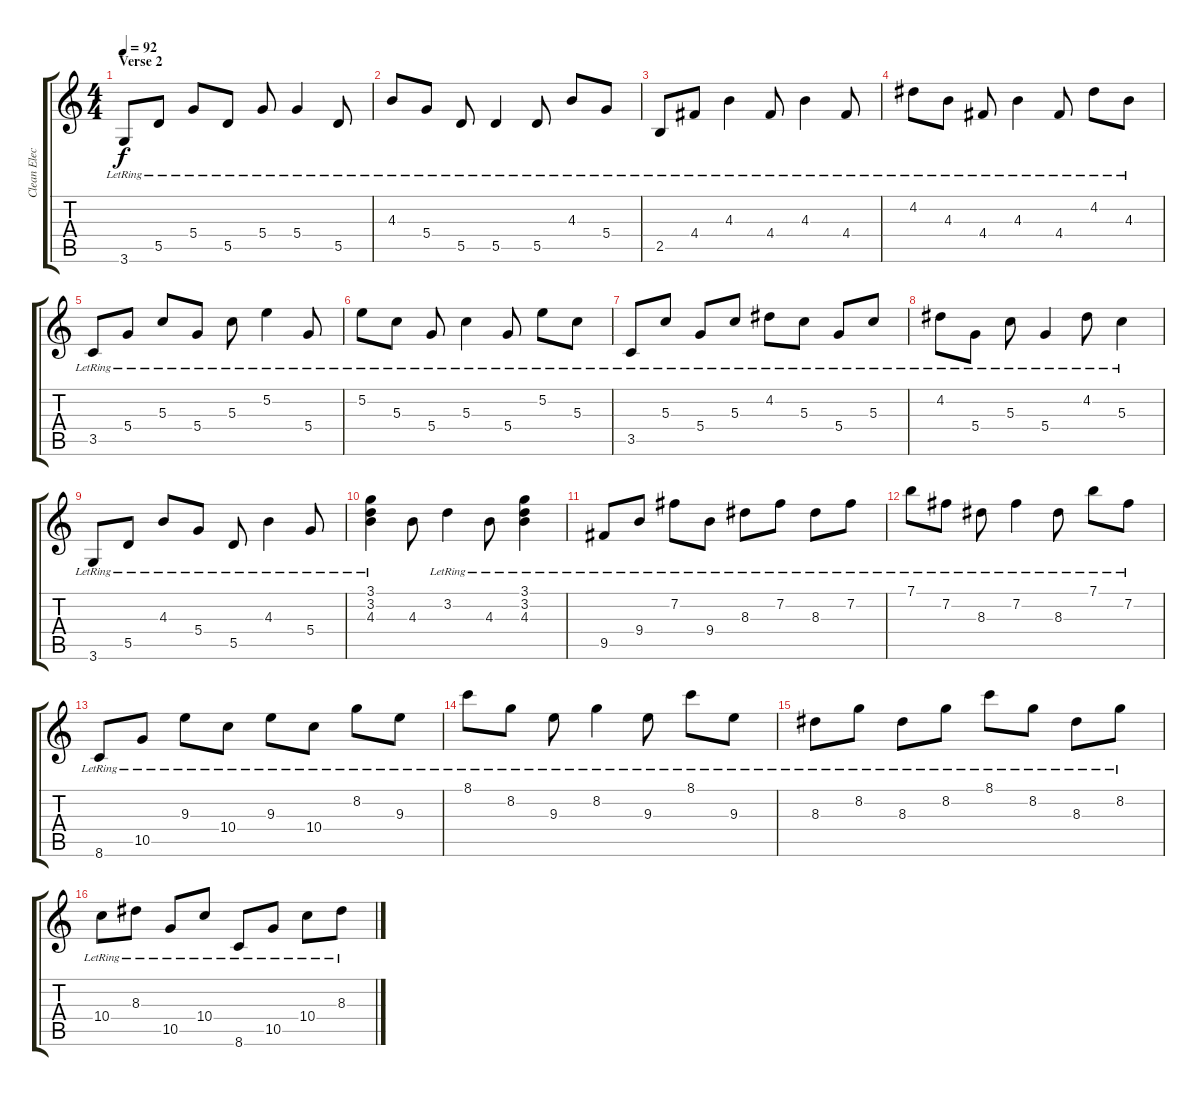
\track ("Clean Electric" "Clean Elec") {instrument electricguitarclean}
\staff {score tabs}
\tuning (E4 B3 G3 D3 A2 E2) {hide}
\ts (4 4)
\section ("" "Verse 2")
\tempo 92
\clef g2
\ks c
3.6{lr}.8{dy f} 5.5{lr}.8 5.4{lr}.8 5.5{lr}.8 5.4{lr}.8 5.4{lr}.4 5.5{lr}.8 |
4.3{lr}.8 5.4{lr}.8 5.5{lr}.8 5.5{lr}.4 5.5{lr}.8 4.3{lr}.8 5.4{lr}.8 |
2.5{lr}.8 4.4{lr}.8 4.3{lr}.4 4.4{lr}.8 4.3{lr}.4 4.4{lr}.8 |
4.2{lr}.8 4.3{lr}.8 4.4{lr}.8 4.3{lr}.4 4.4{lr}.8 4.2{lr}.8 4.3{lr}.8 |
3.5{lr}.8 5.4{lr}.8 5.3{lr}.8 5.4{lr}.8 5.3{lr}.8 5.2{lr}.4 5.4{lr}.8 |
5.2{lr}.8 5.3{lr}.8 5.4{lr}.8 5.3{lr}.4 5.4{lr}.8 5.2{lr}.8 5.3{lr}.8 |
3.5{lr}.8 5.3{lr}.8 5.4{lr}.8 5.3{lr}.8 4.2{lr}.8 5.3{lr}.8 5.4{lr}.8 5.3{lr}.8 |
4.2{lr}.8 5.4{lr}.8 5.3{lr}.8 5.4{lr}.4 4.2{lr}.8 5.3{lr}.4 |
3.6{lr}.8 5.5{lr}.8 4.3{lr}.8 5.4{lr}.8 5.5{lr}.8 4.3{lr}.4 5.4{lr}.8 |
(3.1{lr} 3.2{lr} 4.3{lr}).4 4.3.8 3.2{lr}.4 4.3{lr}.8 (3.1{lr} 3.2{lr} 4.3{lr}).4 |
9.5{lr}.8 9.4{lr}.8 7.2{lr}.8 9.4{lr}.8 8.3{lr}.8 7.2{lr}.8 8.3{lr}.8 7.2{lr}.8 |
7.1{lr}.8 7.2{lr}.8 8.3{lr}.8 7.2{lr}.4 8.3{lr}.8 7.1{lr}.8 7.2{lr}.8 |
8.6{lr}.8 10.5{lr}.8 9.3{lr}.8 10.4{lr}.8 9.3{lr}.8 10.4{lr}.8 8.2{lr}.8 9.3{lr}.8 |
8.1{lr}.8 8.2{lr}.8 9.3{lr}.8 8.2{lr}.4 9.3{lr}.8 8.1{lr}.8 9.3{lr}.8 |
8.3{lr}.8 8.2{lr}.8 8.3{lr}.8 8.2{lr}.8 8.1{lr}.8 8.2{lr}.8 8.3{lr}.8 8.2{lr}.8 |
10.4{lr}.8 8.3{lr}.8 10.5{lr}.8 10.4{lr}.8 8.6{lr}.8 10.5{lr}.8 10.4{lr}.8 8.3{lr}.8
